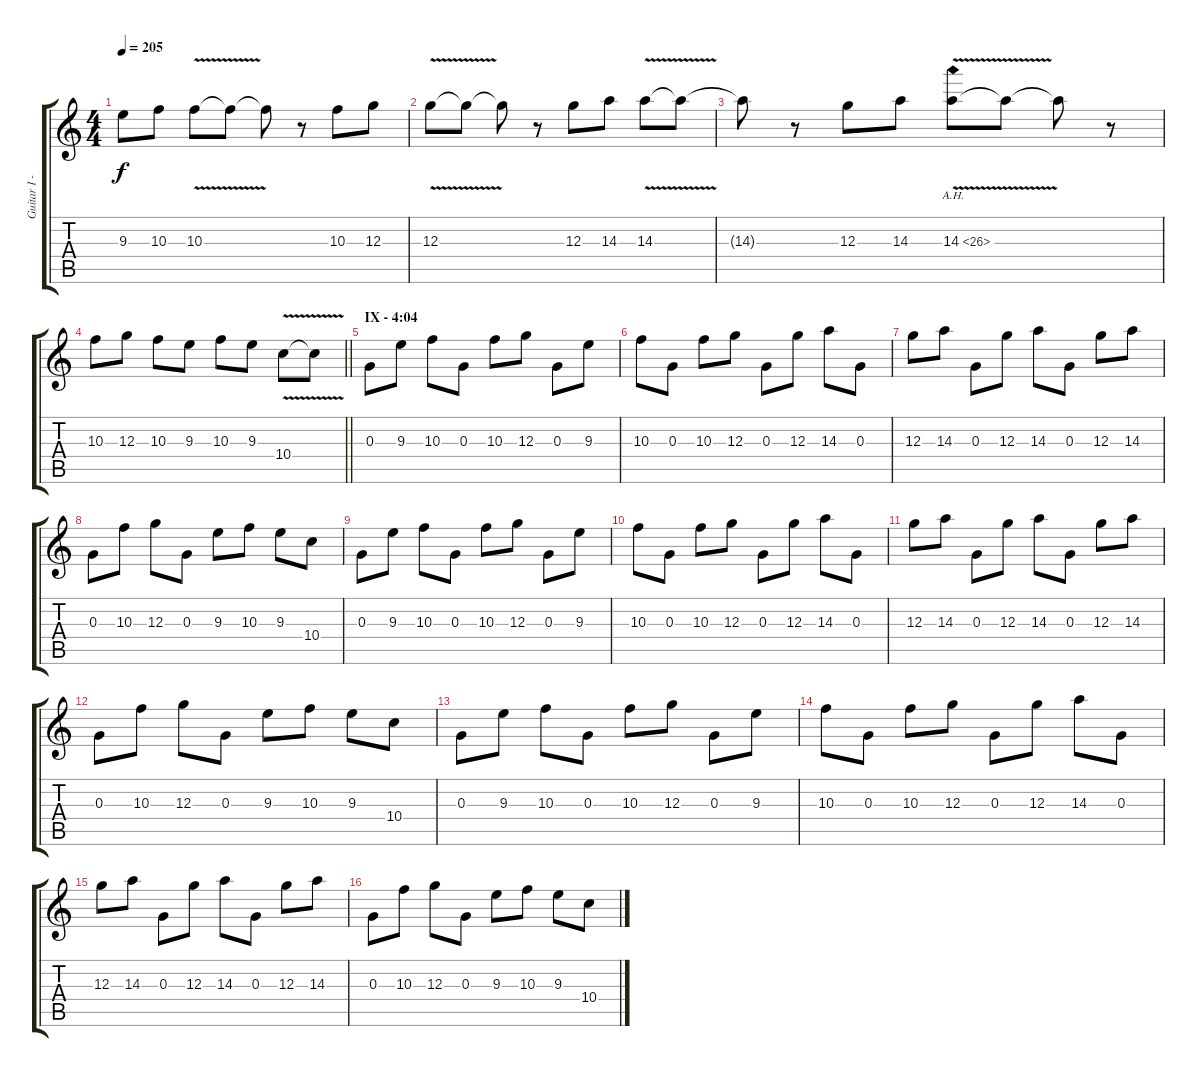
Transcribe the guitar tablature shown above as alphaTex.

\track ("Guitar I - Distortion [Solo]" "Guitar I -") {instrument distortionguitar}
\staff {score tabs}
\tuning (E4 B3 G3 D3 A2 D2) {hide}
\ts (4 4)
\tempo 205
\clef g2
\ks c
9.3.8{dy f} 10.3.8 10.3{v}.8 10.3{t}.8 10.3{t}.8 r.8 10.3.8 12.3.8 |
12.3{v}.8 12.3{t}.8 12.3{t}.8 r.8 12.3.8 14.3.8 14.3{v}.8 14.3{t}.8 |
14.3{t}.8 r.8 12.3.8 14.3.8 14.3{ah 12 v}.8 14.3{t}.8 14.3{t}.8 r.8 |
\barLineRight lightlight
10.3.8 12.3.8 10.3.8 9.3.8 10.3.8 9.3.8 10.4{v}.8 10.4{t}.8 |
\section ("" "IX - 4:04")
0.3.8 9.3.8 10.3.8 0.3.8 10.3.8 12.3.8 0.3.8 9.3.8 |
10.3.8 0.3.8 10.3.8 12.3.8 0.3.8 12.3.8 14.3.8 0.3.8 |
12.3.8 14.3.8 0.3.8 12.3.8 14.3.8 0.3.8 12.3.8 14.3.8 |
0.3.8 10.3.8 12.3.8 0.3.8 9.3.8 10.3.8 9.3.8 10.4.8 |
0.3.8 9.3.8 10.3.8 0.3.8 10.3.8 12.3.8 0.3.8 9.3.8 |
10.3.8 0.3.8 10.3.8 12.3.8 0.3.8 12.3.8 14.3.8 0.3.8 |
12.3.8 14.3.8 0.3.8 12.3.8 14.3.8 0.3.8 12.3.8 14.3.8 |
0.3.8 10.3.8 12.3.8 0.3.8 9.3.8 10.3.8 9.3.8 10.4.8 |
0.3.8 9.3.8 10.3.8 0.3.8 10.3.8 12.3.8 0.3.8 9.3.8 |
10.3.8 0.3.8 10.3.8 12.3.8 0.3.8 12.3.8 14.3.8 0.3.8 |
12.3.8 14.3.8 0.3.8 12.3.8 14.3.8 0.3.8 12.3.8 14.3.8 |
0.3.8 10.3.8 12.3.8 0.3.8 9.3.8 10.3.8 9.3.8 10.4.8
